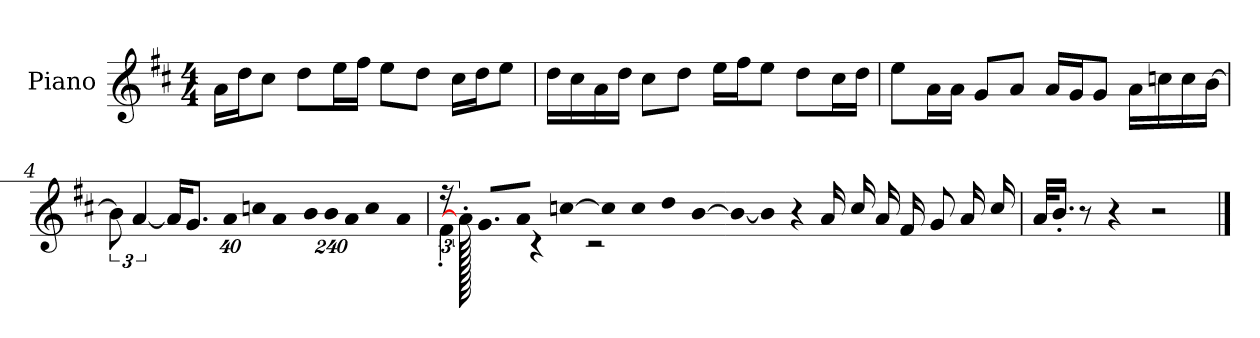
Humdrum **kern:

**kern
*part1
*staff1
*I"Piano
*I'P-no
*clefG2
*k[f#c#]
*M4/4
*MM90
=1
16a\LL
16dd\J
8cc#\J
8dd\L
16ee\L
16ff#\JJ
8ee\L
8dd\J
16cc#\LL
16dd\J
8ee\J
=2
16dd\LL
16cc#\
16a\
16dd\JJ
8cc#\L
8dd\J
16ee\LL
16ff#\J
8ee\J
8dd\L
16cc#\L
16dd\JJ
=3
8ee\L
16a\L
16a\JJ
8g/L
8a/J
16a/LL
16g/J
8g/J
16a\LL
16ccn\
16cc\
[16b\JJ
!!LO:LB:g=z
=4
12b\]
[6a/
16a/KL]
8.g/J
*Xbrackettup
!LO:N:vis=32
640%23a\KLL
!LO:N:vis=16
1920%137ccn\
!LO:N:vis=32
640%23a\K
!LO:N:vis=16
1920%137b\
!LO:N:vis=16
1920%137b\
!LO:N:vis=16
1920%137a\
!LO:N:vis=32
640%23cc\K
[384%41a\J
=5
*brackettup
*^
24r	4f#'\
1920a'\]	.
12.g/L	.
12a/J	.
.	4r
[24ccn/LL	.
1920%23cc/LLL]	.
!LO:N:vis=64	!
960%17cc/K	.
!LO:N:vis=32	!
640%23dd/	.
!LO:N:vis=32	!
[640%23b/J	.
!LO:N:vis=16	!
1920%137b/_	.
!LO:N:vis=64	!
960%17b/JJkk]	.
!LO:N:vis=64	!
960%17r	.
.	2r
16a/LL	.
16cc/	.
16a/	.
16f#/JJ	.
8g/L	.
16a/L	.
16cc/JJ	.
.	1920ryy
*v	*v
=6
32a/KLL
16.b'/JJ
8r
4r
2r
==
*-
